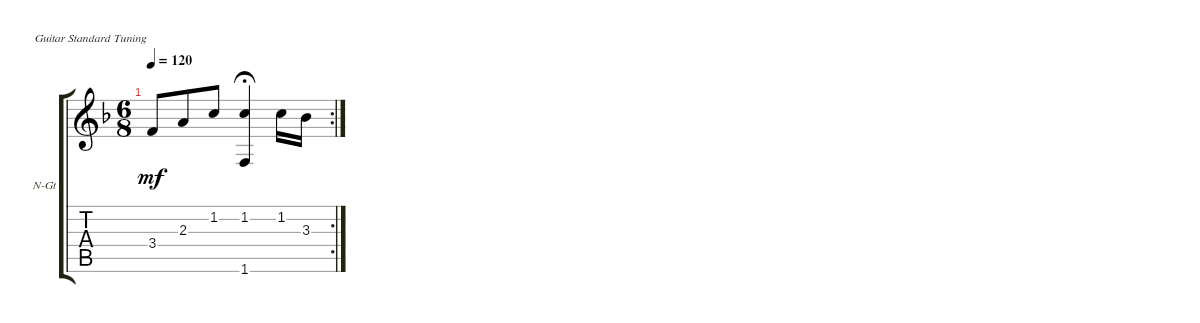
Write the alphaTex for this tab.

\defaultSystemsLayout 4
\bracketExtendMode groupsimilarinstruments
\firstSystemTrackNameOrientation horizontal
\otherSystemsTrackNameOrientation horizontal
\track ("Nylon Guitar" "N-Gt") {instrument acousticguitarnylon}
\staff {score tabs}
\tuning (E4 B3 G3 D3 A2 E2)
\rc 2
\ts (6 8)
\tempo 120
\clef g2
\ks f
3.4.8{dy mf} 2.3.8 1.2.8 (1.2 1.6).4{fermata (medium 0.5)} 1.2.16 3.3.16
